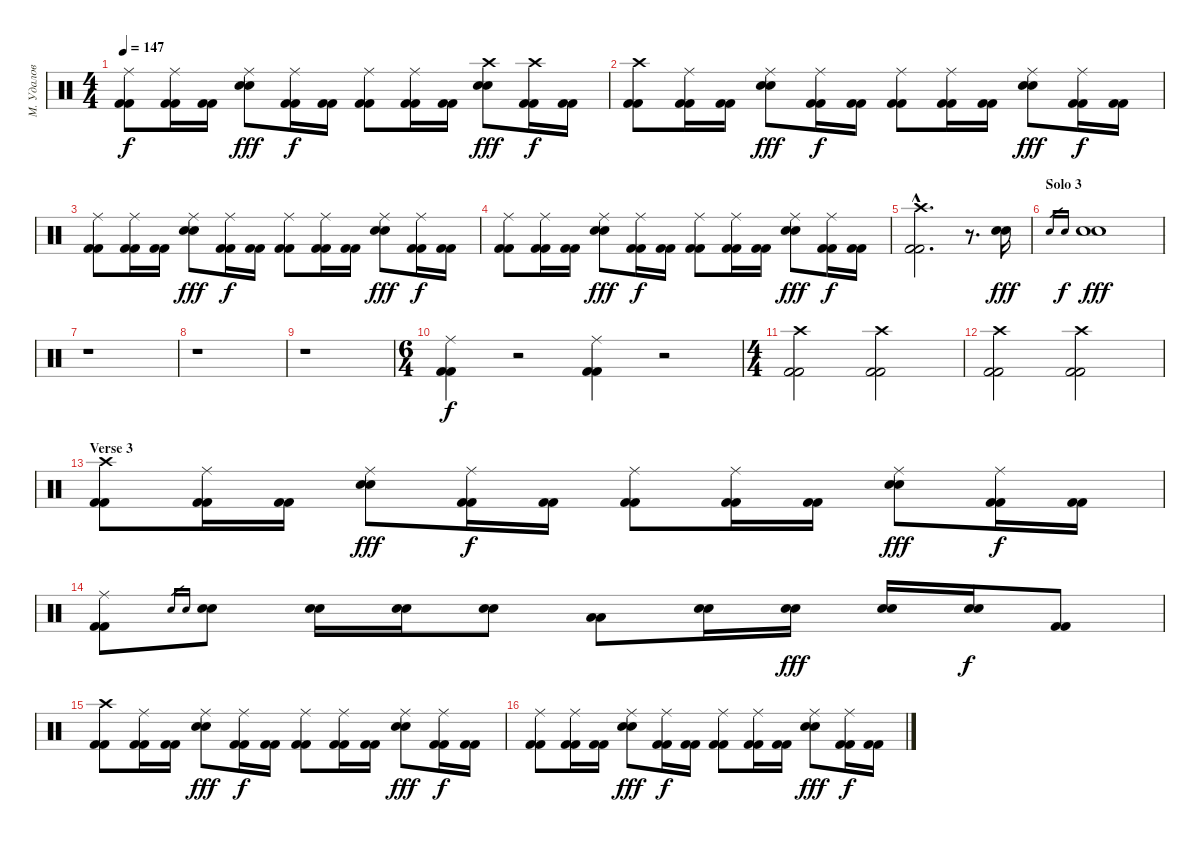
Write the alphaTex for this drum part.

\track ("М. Удалов" "М. Удалов") {instrument percussion}
\staff {score}
\articulation defaults
\ts (4 4)
\tempo 147
\clef neutral
\ks c
("Ride (middle)" "Kick (hit) 2" "Kick (hit) 2").8{dy f} ("Ride (middle)" "Kick (hit) 2" "Kick (hit) 2").16 ("Kick (hit) 2" "Kick (hit) 2").16 ("Ride (middle)" "Electric Snare (hit)" "Electric Snare (hit)").8{dy fff} ("Ride (middle)" "Kick (hit) 2" "Kick (hit) 2").16{dy f} ("Kick (hit) 2" "Kick (hit) 2").16 ("Ride (middle)" "Kick (hit) 2" "Kick (hit) 2").8 ("Ride (middle)" "Kick (hit) 2" "Kick (hit) 2").16 ("Kick (hit) 2" "Kick (hit) 2").16 ("Crash high (hit)" "Electric Snare (hit)" "Electric Snare (hit)").8{dy fff} ("Crash high (hit)" "Kick (hit) 2" "Kick (hit) 2").16{dy f} ("Kick (hit) 2" "Kick (hit) 2").16 |
("Crash high (hit)" "Kick (hit) 2" "Kick (hit) 2").8 ("Ride (middle)" "Kick (hit) 2" "Kick (hit) 2").16 ("Kick (hit) 2" "Kick (hit) 2").16 ("Ride (middle)" "Electric Snare (hit)" "Electric Snare (hit)").8{dy fff} ("Ride (middle)" "Kick (hit) 2" "Kick (hit) 2").16{dy f} ("Kick (hit) 2" "Kick (hit) 2").16 ("Ride (middle)" "Kick (hit) 2" "Kick (hit) 2").8 ("Ride (middle)" "Kick (hit) 2" "Kick (hit) 2").16 ("Kick (hit) 2" "Kick (hit) 2").16 ("Ride (middle)" "Electric Snare (hit)" "Electric Snare (hit)").8{dy fff} ("Ride (middle)" "Kick (hit) 2" "Kick (hit) 2").16{dy f} ("Kick (hit) 2" "Kick (hit) 2").16 |
("Ride (middle)" "Kick (hit) 2" "Kick (hit) 2").8 ("Ride (middle)" "Kick (hit) 2" "Kick (hit) 2").16 ("Kick (hit) 2" "Kick (hit) 2").16 ("Ride (middle)" "Electric Snare (hit)" "Electric Snare (hit)").8{dy fff} ("Ride (middle)" "Kick (hit) 2" "Kick (hit) 2").16{dy f} ("Kick (hit) 2" "Kick (hit) 2").16 ("Ride (middle)" "Kick (hit) 2" "Kick (hit) 2").8 ("Ride (middle)" "Kick (hit) 2" "Kick (hit) 2").16 ("Kick (hit) 2" "Kick (hit) 2").16 ("Ride (middle)" "Electric Snare (hit)" "Electric Snare (hit)").8{dy fff} ("Ride (middle)" "Kick (hit) 2" "Kick (hit) 2").16{dy f} ("Kick (hit) 2" "Kick (hit) 2").16 |
("Ride (middle)" "Kick (hit) 2" "Kick (hit) 2").8 ("Ride (middle)" "Kick (hit) 2" "Kick (hit) 2").16 ("Kick (hit) 2" "Kick (hit) 2").16 ("Ride (middle)" "Electric Snare (hit)" "Electric Snare (hit)").8{dy fff} ("Ride (middle)" "Kick (hit) 2" "Kick (hit) 2").16{dy f} ("Kick (hit) 2" "Kick (hit) 2").16 ("Ride (middle)" "Kick (hit) 2" "Kick (hit) 2").8 ("Ride (middle)" "Kick (hit) 2" "Kick (hit) 2").16 ("Kick (hit) 2" "Kick (hit) 2").16 ("Ride (middle)" "Electric Snare (hit)" "Electric Snare (hit)").8{dy fff} ("Ride (middle)" "Kick (hit) 2" "Kick (hit) 2").16{dy f} ("Kick (hit) 2" "Kick (hit) 2").16 |
("Crash high (hit)"{hac} "Kick (hit) 2"{hac} "Kick (hit) 2"{hac}).2{d} r.8{d} ("Electric Snare (hit)" "Electric Snare (hit)").16{dy fff} |
\section ("" "Solo 3")
"Electric Snare (hit)".16{gr} "Electric Snare (hit)".16{gr dy f} ("Electric Snare (hit)" "Electric Snare (hit)").1{dy fff} |
r.1 |
r.1 |
r.1 |
\ts (6 4)
("Ride (middle)" "Kick (hit) 2" "Kick (hit) 2").4{dy f} r.2 ("Ride (middle)" "Kick (hit) 2" "Kick (hit) 2").4 r.2 |
\ts (4 4)
("Crash high (hit)" "Kick (hit) 2" "Kick (hit) 2").2 ("Crash high (hit)" "Kick (hit) 2" "Kick (hit) 2").2 |
("Crash high (hit)" "Kick (hit) 2" "Kick (hit) 2").2 ("Crash high (hit)" "Kick (hit) 2" "Kick (hit) 2").2 |
\section ("" "Verse 3")
("Crash high (hit)" "Kick (hit) 2" "Kick (hit) 2").8 ("Ride (middle)" "Kick (hit) 2" "Kick (hit) 2").16 ("Kick (hit) 2" "Kick (hit) 2").16 ("Ride (middle)" "Electric Snare (hit)" "Electric Snare (hit)").8{dy fff} ("Ride (middle)" "Kick (hit) 2" "Kick (hit) 2").16{dy f} ("Kick (hit) 2" "Kick (hit) 2").16 ("Ride (middle)" "Kick (hit) 2" "Kick (hit) 2").8 ("Ride (middle)" "Kick (hit) 2" "Kick (hit) 2").16 ("Kick (hit) 2" "Kick (hit) 2").16 ("Ride (middle)" "Electric Snare (hit)" "Electric Snare (hit)").8{dy fff} ("Ride (middle)" "Kick (hit) 2" "Kick (hit) 2").16{dy f} ("Kick (hit) 2" "Kick (hit) 2").16 |
("Ride (middle)" "Kick (hit) 2" "Kick (hit) 2").8 "Electric Snare (hit)".16{gr} "Electric Snare (hit)".16{gr} ("Electric Snare (hit)" "Electric Snare (hit)").8 ("Electric Snare (hit)" "Electric Snare (hit)").16 ("Electric Snare (hit)" "Electric Snare (hit)").16 ("Electric Snare (hit)" "Electric Snare (hit)").8 ("Low Tom (hit)" "Low Tom (hit)").8 ("Electric Snare (hit)" "Electric Snare (hit)").16 ("Electric Snare (hit)" "Electric Snare (hit)").16{dy fff} ("Electric Snare (hit)" "Electric Snare (hit)").16 ("Electric Snare (hit)" "Electric Snare (hit)").16{dy f} ("Kick (hit) 2" "Kick (hit) 2").8 |
("Crash high (hit)" "Kick (hit) 2" "Kick (hit) 2").8 ("Ride (middle)" "Kick (hit) 2" "Kick (hit) 2").16 ("Kick (hit) 2" "Kick (hit) 2").16 ("Ride (middle)" "Electric Snare (hit)" "Electric Snare (hit)").8{dy fff} ("Ride (middle)" "Kick (hit) 2" "Kick (hit) 2").16{dy f} ("Kick (hit) 2" "Kick (hit) 2").16 ("Ride (middle)" "Kick (hit) 2" "Kick (hit) 2").8 ("Ride (middle)" "Kick (hit) 2" "Kick (hit) 2").16 ("Kick (hit) 2" "Kick (hit) 2").16 ("Ride (middle)" "Electric Snare (hit)" "Electric Snare (hit)").8{dy fff} ("Ride (middle)" "Kick (hit) 2" "Kick (hit) 2").16{dy f} ("Kick (hit) 2" "Kick (hit) 2").16 |
("Ride (middle)" "Kick (hit) 2" "Kick (hit) 2").8 ("Ride (middle)" "Kick (hit) 2" "Kick (hit) 2").16 ("Kick (hit) 2" "Kick (hit) 2").16 ("Ride (middle)" "Electric Snare (hit)" "Electric Snare (hit)").8{dy fff} ("Ride (middle)" "Kick (hit) 2" "Kick (hit) 2").16{dy f} ("Kick (hit) 2" "Kick (hit) 2").16 ("Ride (middle)" "Kick (hit) 2" "Kick (hit) 2").8 ("Ride (middle)" "Kick (hit) 2" "Kick (hit) 2").16 ("Kick (hit) 2" "Kick (hit) 2").16 ("Ride (middle)" "Electric Snare (hit)" "Electric Snare (hit)").8{dy fff} ("Ride (middle)" "Kick (hit) 2" "Kick (hit) 2").16{dy f} ("Kick (hit) 2" "Kick (hit) 2").16
